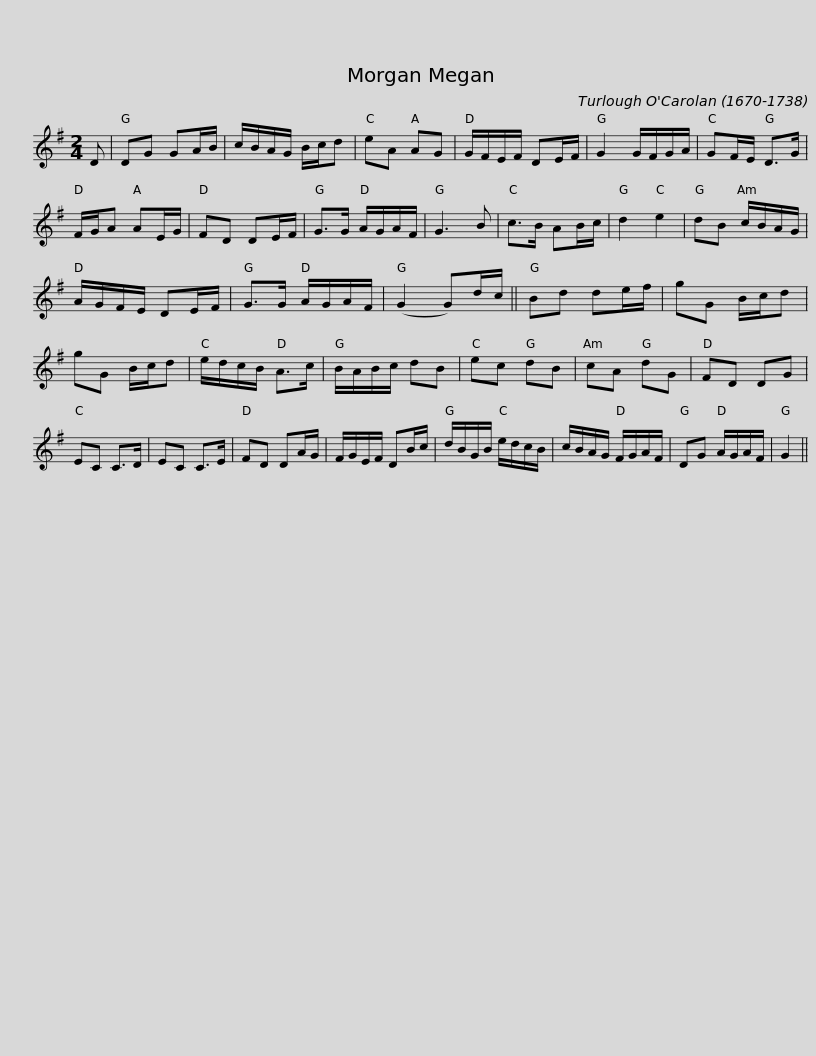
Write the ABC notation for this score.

X:1
L:1/8
M:2/4
I:linebreak $
K:G
V:1 treble
V:1
 D | DG GA/B/ | c/B/A/G/ B/c/d | eA AG | G/F/E/F/ DE/F/ | %5
 G2 G/F/G/A/ | GF/E/ D>G | F/G/A AE/G/ |$ FD DE/F/ | G>G A/G/A/F/ | %10
 G3 B | c>B AB/c/ | d2 e2 | dB c/B/A/G/ | A/G/F/E/ DE/F/ | %15
 G>G A/G/A/F/ | (G2 G)d/c/ ||$ Bd de/f/ | gG B/c/d | gG B/c/d | %20
 e/d/c/B/ A>c | B/A/B/c/ dB | ec dB | cA dG | FD DG | %25
 EC C>D |$ EC C>E | FD DA/G/ | F/G/E/F/ DB/c/ | d/B/G/B/ e/d/c/B/ | %30
 c/B/A/G/ F/G/A/F/ | DG A/G/A/F/ | G2 || %33
